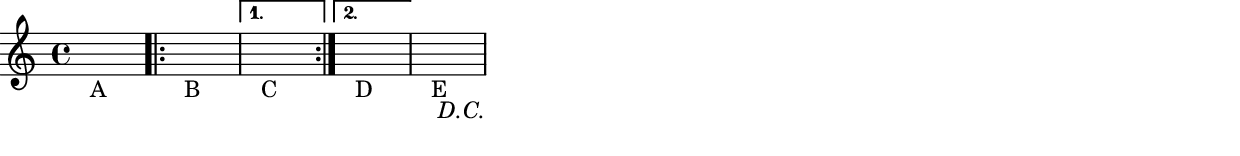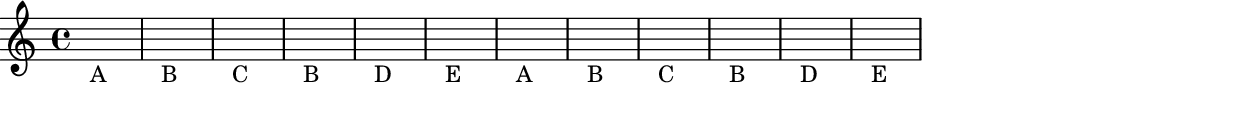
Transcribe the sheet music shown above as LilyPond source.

%% Generated by lilypond-book
%% Options: [exampleindent=10.16\mm,indent=0\mm,line-width=160\mm]
\include "lilypond-book-preamble.ly"


% ****************************************************************
% Start cut-&-pastable-section
% ****************************************************************

#(ly:set-option 'eps-box-padding 3.000000)



\paper {
  indent = 0\mm
  line-width = 160\mm
  % offset the left padding, also add 1mm as lilypond creates cropped
  % images with a little space on the right
  line-width = #(- line-width (* mm  3.000000) (* mm 1))
}

\layout {
  
}




% ****************************************************************
% ly snippet:
% ****************************************************************
\sourcefilename "/lilypond-2.23.82/input/regression/repeat-volta-in-segno-middle.ly"
\sourcefileline 0
\version "2.23.6"

#(ly:set-option 'warning-as-error #t)

\header {
  texidoc="This tests a @code{\\repeat volta} inside and in the middle
of a @code{\\repeat segno}.  The music unfolds to ABCBDE ABCBDE."
}

piece = \new Voice \fixed c' {
  \repeat segno 2 {
    s1_"A"
    \repeat volta 2 {
      s1_"B"
      \alternative {
        s1_"C"
        s1_"D"
      }
    }
    s1_"E"
  }
}

\new Score { \piece }
\new Score { \unfoldRepeats \piece }



% ****************************************************************
% end ly snippet
% ****************************************************************
